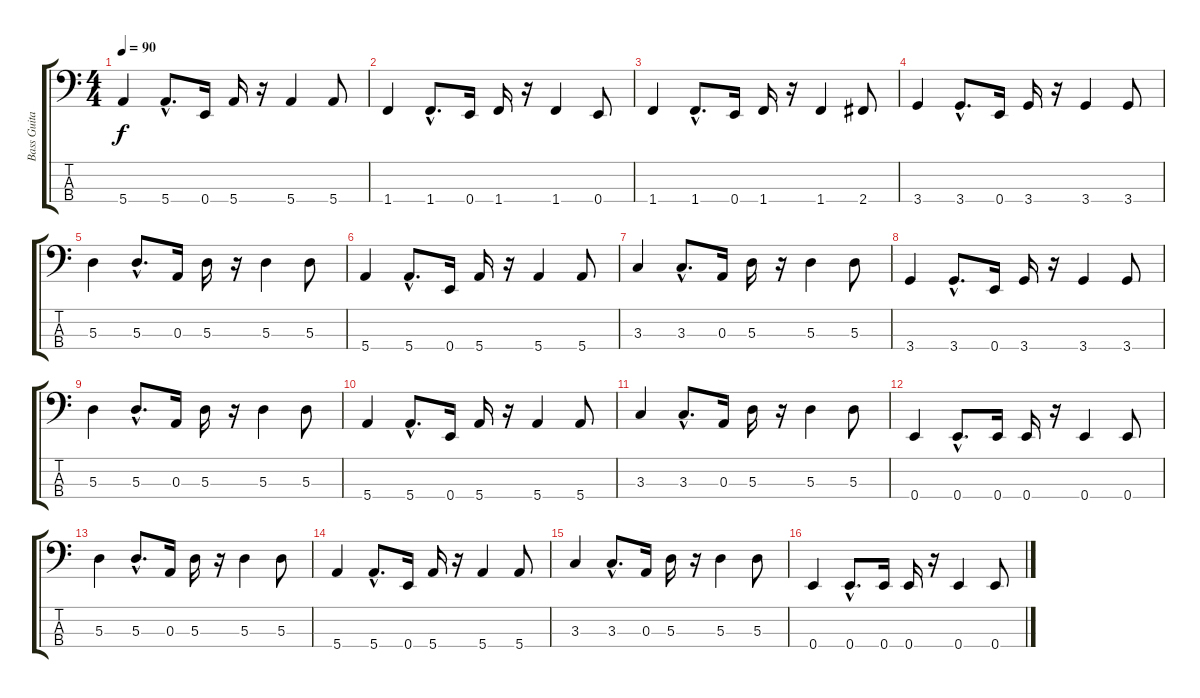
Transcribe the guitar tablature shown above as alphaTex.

\track ("Bass Guitar" "Bass Guita") {instrument electricbassfinger}
\staff {score tabs}
\tuning (G2 D2 A1 E1) {hide}
\ts (4 4)
\tempo 90
\clef f4
\ks c
5.4.4{dy f instrument electricbassfinger} 5.4{hac}.8{d} 0.4.16 5.4.16 r.16 5.4.4 5.4.8 |
1.4.4 1.4{hac}.8{d} 0.4.16 1.4.16 r.16 1.4.4 0.4.8 |
1.4.4 1.4{hac}.8{d} 0.4.16 1.4.16 r.16 1.4.4 2.4.8 |
3.4.4 3.4{hac}.8{d} 0.4.16 3.4.16 r.16 3.4.4 3.4.8 |
5.3.4 5.3{hac}.8{d} 0.3.16 5.3.16 r.16 5.3.4 5.3.8 |
5.4.4 5.4{hac}.8{d} 0.4.16 5.4.16 r.16 5.4.4 5.4.8 |
3.3.4 3.3{hac}.8{d} 0.3.16 5.3.16 r.16 5.3.4 5.3.8 |
3.4.4 3.4{hac}.8{d} 0.4.16 3.4.16 r.16 3.4.4 3.4.8 |
5.3.4 5.3{hac}.8{d} 0.3.16 5.3.16 r.16 5.3.4 5.3.8 |
5.4.4 5.4{hac}.8{d} 0.4.16 5.4.16 r.16 5.4.4 5.4.8 |
3.3.4 3.3{hac}.8{d} 0.3.16 5.3.16 r.16 5.3.4 5.3.8 |
0.4.4 0.4{hac}.8{d} 0.4.16 0.4.16 r.16 0.4.4 0.4.8 |
5.3.4 5.3{hac}.8{d} 0.3.16 5.3.16 r.16 5.3.4 5.3.8 |
5.4.4 5.4{hac}.8{d} 0.4.16 5.4.16 r.16 5.4.4 5.4.8 |
3.3.4 3.3{hac}.8{d} 0.3.16 5.3.16 r.16 5.3.4 5.3.8 |
0.4.4 0.4{hac}.8{d} 0.4.16 0.4.16 r.16 0.4.4 0.4.8
